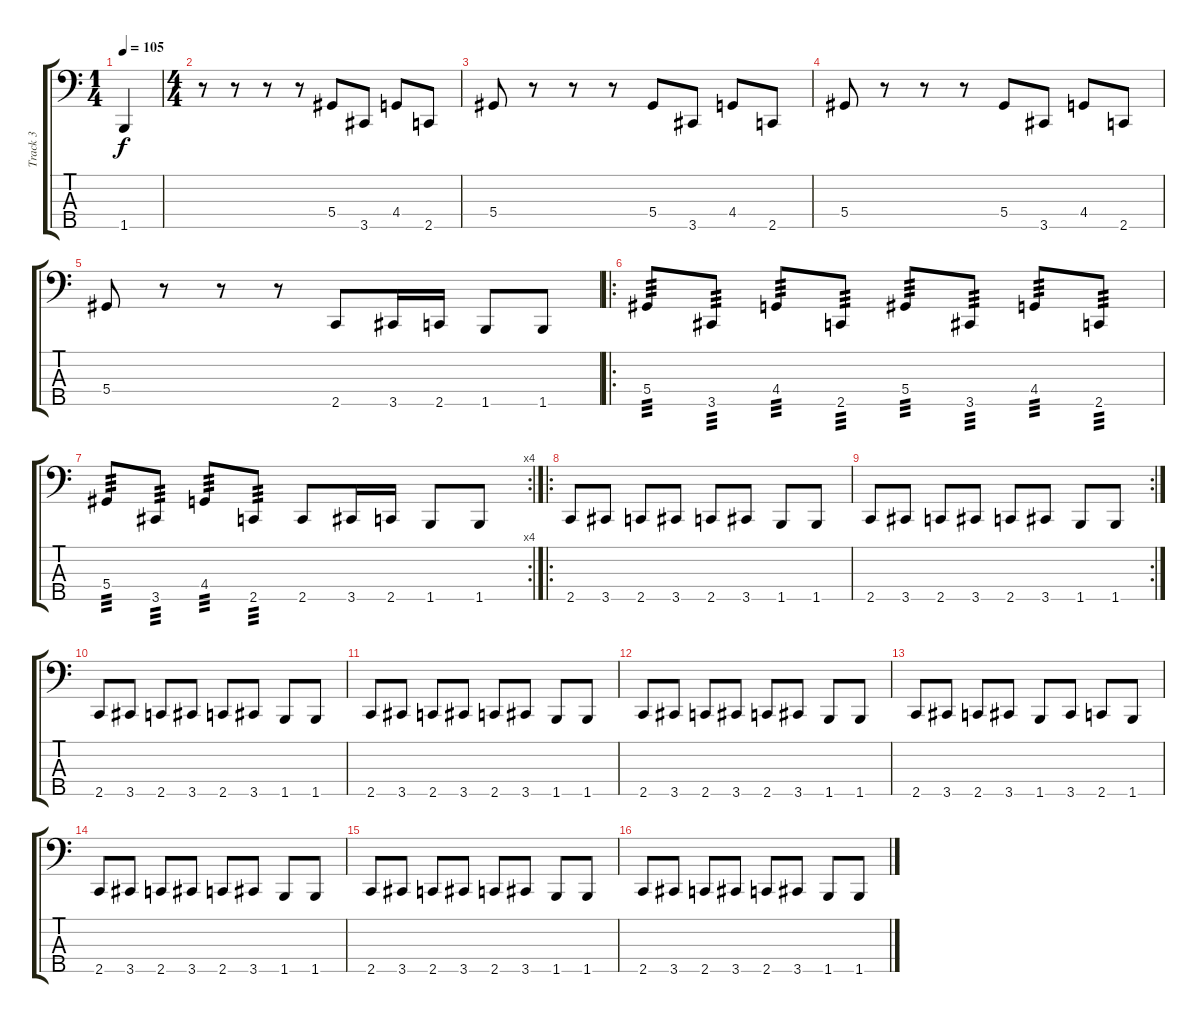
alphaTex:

\track ("Track 3" "Track 3") {instrument electricbasspick}
\staff {score tabs}
\tuning (Gb2 Db2 Ab1 Eb1 Bb0) {hide}
\ts (1 4)
\tempo 105
\clef f4
\ks c
1.5.4{dy f} |
\ts (4 4)
r.8 r.8 r.8 r.8 5.4.8 3.5.8 4.4.8 2.5.8 |
5.4.8 r.8 r.8 r.8 5.4.8 3.5.8 4.4.8 2.5.8 |
5.4.8 r.8 r.8 r.8 5.4.8 3.5.8 4.4.8 2.5.8 |
5.4.8 r.8 r.8 r.8 2.5.8 3.5.16 2.5.16 1.5.8 1.5.8 |
\ro
5.4.8{tp 3} 3.5.8{tp 3} 4.4.8{tp 3} 2.5.8{tp 3} 5.4.8{tp 3} 3.5.8{tp 3} 4.4.8{tp 3} 2.5.8{tp 3} |
\rc 4
5.4.8{tp 3} 3.5.8{tp 3} 4.4.8{tp 3} 2.5.8{tp 3} 2.5.8 3.5.16 2.5.16 1.5.8 1.5.8 |
\ro
2.5.8 3.5.8 2.5.8 3.5.8 2.5.8 3.5.8 1.5.8 1.5.8 |
\rc 2
2.5.8 3.5.8 2.5.8 3.5.8 2.5.8 3.5.8 1.5.8 1.5.8 |
2.5.8 3.5.8 2.5.8 3.5.8 2.5.8 3.5.8 1.5.8 1.5.8 |
2.5.8 3.5.8 2.5.8 3.5.8 2.5.8 3.5.8 1.5.8 1.5.8 |
2.5.8 3.5.8 2.5.8 3.5.8 2.5.8 3.5.8 1.5.8 1.5.8 |
2.5.8 3.5.8 2.5.8 3.5.8 1.5.8 3.5.8 2.5.8 1.5.8 |
2.5.8 3.5.8 2.5.8 3.5.8 2.5.8 3.5.8 1.5.8 1.5.8 |
2.5.8 3.5.8 2.5.8 3.5.8 2.5.8 3.5.8 1.5.8 1.5.8 |
2.5.8 3.5.8 2.5.8 3.5.8 2.5.8 3.5.8 1.5.8 1.5.8
